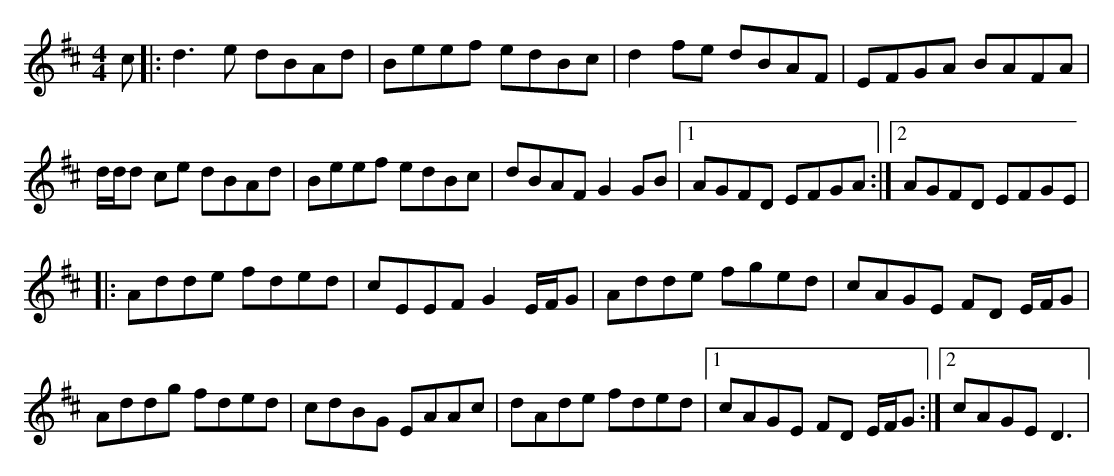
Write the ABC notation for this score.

X:1
M:4/4
K:D
c|:d3 e dBAd|Beef edBc|d2 fe dBAF|EFGA BAFA|
d/d/d ce dBAd|Beef edBc|dBAF G2 GB|1 AGFD EFGA:|2 AGFD EFGE|
|:Adde fded|cEEF G2 E/F/G|Adde fged|cAGE FD E/F/G|
Addg fded|cdBG EAAc|dAde fded|1 cAGE FD E/F/G:|2 cAGE D3|
